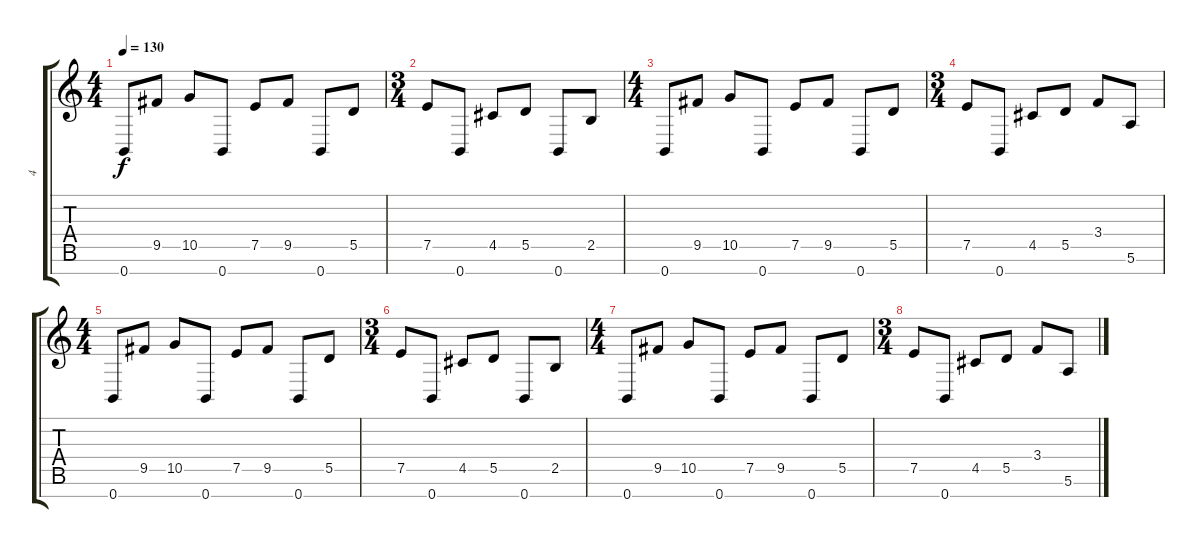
\track ("4" "4") {instrument distortionguitar}
\staff {score tabs}
\tuning (E4 B3 G3 D3 A2 E2 B1) {hide}
\ts (4 4)
\tempo 110
\tempo 130
\clef g2
\ks c
0.7.8{dy f} 9.5.8 10.5.8 0.7.8 7.5.8 9.5.8 0.7.8 5.5.8 |
\ts (3 4)
7.5.8 0.7.8 4.5.8 5.5.8 0.7.8 2.5.8 |
\ts (4 4)
0.7.8 9.5.8 10.5.8 0.7.8 7.5.8 9.5.8 0.7.8 5.5.8 |
\ts (3 4)
7.5.8 0.7.8 4.5.8 5.5.8 3.4.8 5.6.8 |
\ts (4 4)
0.7.8 9.5.8 10.5.8 0.7.8 7.5.8 9.5.8 0.7.8 5.5.8 |
\ts (3 4)
7.5.8 0.7.8 4.5.8 5.5.8 0.7.8 2.5.8 |
\ts (4 4)
0.7.8 9.5.8 10.5.8 0.7.8 7.5.8 9.5.8 0.7.8 5.5.8 |
\ts (3 4)
7.5.8 0.7.8 4.5.8 5.5.8 3.4.8 5.6.8
